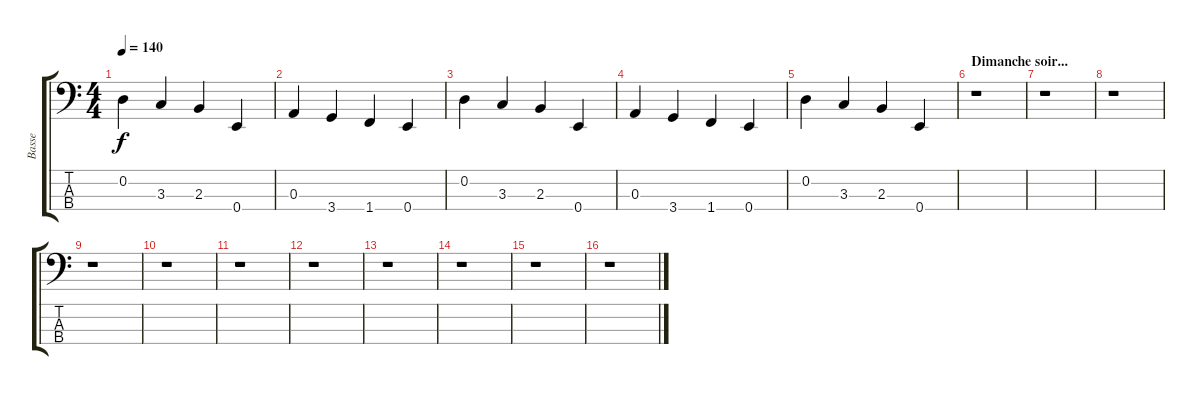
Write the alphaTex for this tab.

\track ("Basse" "Basse") {instrument electricbassfinger}
\staff {score tabs}
\tuning (G2 D2 A1 E1) {hide}
\ts (4 4)
\tempo 140
\clef f4
\ks c
0.2.4{dy f} 3.3.4 2.3.4 0.4.4 |
0.3.4 3.4.4 1.4.4 0.4.4 |
0.2.4 3.3.4 2.3.4 0.4.4 |
0.3.4 3.4.4 1.4.4 0.4.4 |
0.2.4 3.3.4 2.3.4 0.4.4 |
\section ("" "Dimanche soir...")
r.1 |
r.1 |
r.1 |
r.1 |
r.1 |
r.1 |
r.1 |
r.1 |
r.1 |
r.1 |
r.1
